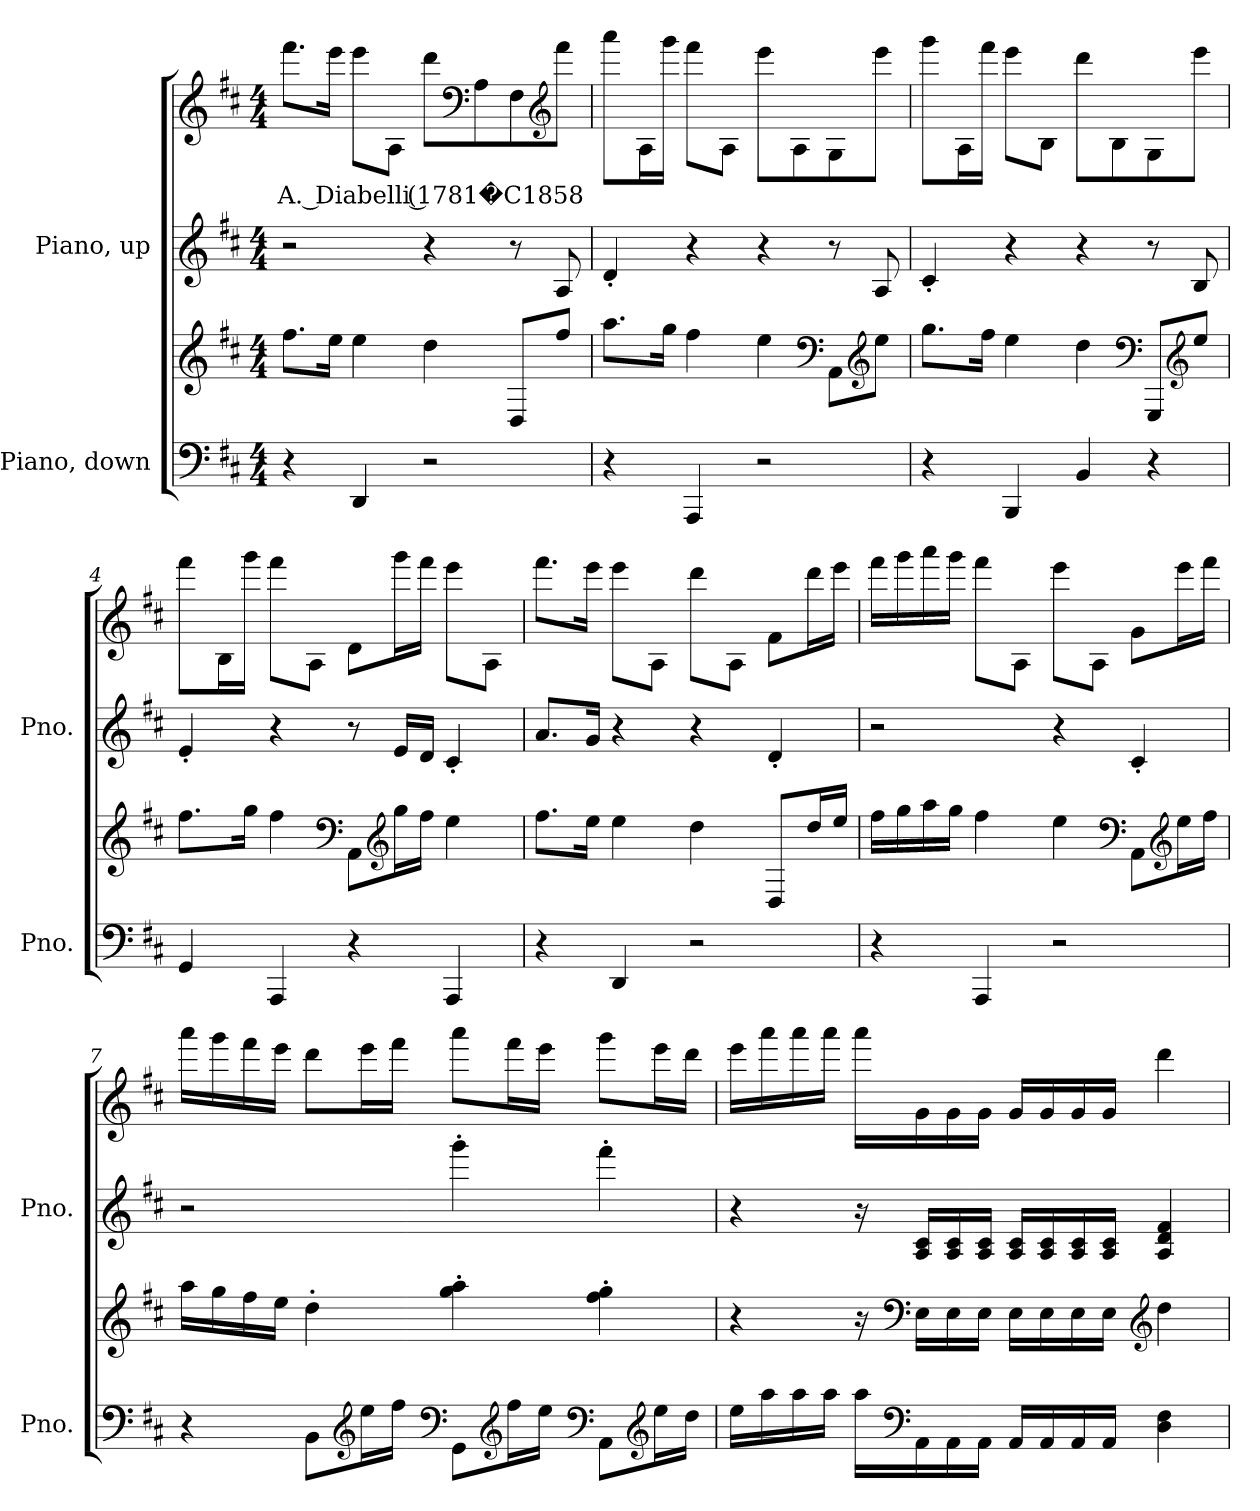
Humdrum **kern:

**kern	**kern	**kern	**kern	**text
*part2	*part2	*part1	*part1	*part1
*staff4	*staff3	*staff2	*staff1	*staff1
*I"Piano, down	*	*I"Piano, up	*	*
*I'Pno.	*	*I'Pno.	*	*
*clefF4	*clefG2	*clefG2	*clefG2	*
*k[f#c#]	*k[f#c#]	*k[f#c#]	*k[f#c#]	*
*M4/4	*M4/4	*M4/4	*M4/4	*
*MM70	*MM70	*MM70	*MM70	*
=1	=1	=1	=1	=1
!	!	!	!	!LO:LY:b
4r	8.ff#\L	2r	8.fff#\L	A. Diabelli (1781�C1858
.	16ee\Jk	.	16eee\Jk	.
4DD/	4ee\	.	8eee\L	.
.	.	.	8A\J	.
2r	4dd\	4r	8ddd\L	.
*	*	*	*clefF4	*
.	.	.	8A\	.
.	8D/L	8r	8F#\	.
*	*	*	*clefG2	*
.	8ff#/J	8A/	8fff#\J	.
!!LO:LB:g=z
=2	=2	=2	=2	=2
4r	8.aa\L	4d'/	8aaa\L	.
.	.	.	16A\L	.
.	16gg\Jk	.	16ggg\JJ	.
4AAA/	4ff#\	4r	8fff#\L	.
.	.	.	8A\J	.
2r	4ee\	4r	8eee\L	.
.	.	.	8A\	.
*	*clefF4	*	*	*
.	8AA\L	8r	8G\	.
*	*clefG2	*	*	*
.	8ee\J	8A/	8eee\J	.
=3	=3	=3	=3	=3
4r	8.gg\L	4c#'/	8ggg\L	.
.	.	.	16A\L	.
.	16ff#\Jk	.	16fff#\JJ	.
4BBB/	4ee\	4r	8eee\L	.
.	.	.	8B\J	.
4BB/	4dd\	4r	8ddd\L	.
.	.	.	8B\	.
*	*clefF4	*	*	*
4r	8GGG/L	8r	8G\	.
*	*clefG2	*	*	*
.	8ee/J	8B/	8eee\J	.
=4	=4	=4	=4	=4
4GG/	8.ff#\L	4e'/	8fff#\L	.
.	.	.	16B\L	.
.	16gg\Jk	.	16ggg\JJ	.
4AAA/	4ff#\	4r	8fff#\L	.
.	.	.	8A\J	.
*	*clefF4	*	*	*
4r	8AA\L	8r	8d\L	.
*	*clefG2	*	*	*
.	16gg\L	16e/LL	16ggg\L	.
.	16ff#\JJ	16d/JJ	16fff#\JJ	.
4AAA/	4ee\	4c#'/	8eee\L	.
.	.	.	8A\J	.
!!LO:LB:g=z
=5	=5	=5	=5	=5
4r	8.ff#\L	8.a/L	8.fff#\L	.
.	16ee\Jk	16g/Jk	16eee\Jk	.
4DD/	4ee\	4r	8eee\L	.
.	.	.	8A\J	.
2r	4dd\	4r	8ddd\L	.
.	.	.	8A\J	.
.	8D/L	4d'/	8f#\L	.
.	16dd/L	.	16ddd\L	.
.	16ee/JJ	.	16eee\JJ	.
=6	=6	=6	=6	=6
4r	16ff#\LL	2r	16fff#\LL	.
.	16gg\	.	16ggg\	.
.	16aa\	.	16aaa\	.
.	16gg\JJ	.	16ggg\JJ	.
4AAA/	4ff#\	.	8fff#\L	.
.	.	.	8A\J	.
2r	4ee\	4r	8eee\L	.
.	.	.	8A\J	.
*	*clefF4	*	*	*
.	8AA\L	4c#'/	8g\L	.
*	*clefG2	*	*	*
.	16ee\L	.	16eee\L	.
.	16ff#\JJ	.	16fff#\JJ	.
!!LO:PB:g=z
=7	=7	=7	=7	=7
4r	16aa\LL	2r	16aaa\LL	.
.	16gg\	.	16ggg\	.
.	16ff#\	.	16fff#\	.
.	16ee\JJ	.	16eee\JJ	.
8BB\L	4dd'\	.	8ddd\L	.
*clefG2	*	*	*	*
16ee\L	.	.	16eee\L	.
16ff#\JJ	.	.	16fff#\JJ	.
*clefF4	*	*	*	*
8GG\L	4gg\' 4aa\'	4ggg'\	8aaa\L	.
*clefG2	*	*	*	*
16ff#\L	.	.	16fff#\L	.
16ee\JJ	.	.	16eee\JJ	.
*clefF4	*	*	*	*
8AA\L	4ff#\' 4gg\'	4fff#'\	8ggg\L	.
*clefG2	*	*	*	*
16ee\L	.	.	16eee\L	.
16dd\JJ	.	.	16ddd\JJ	.
!!LO:LB:g=z
=8	=8	=8	=8	=8
16ee\LL	4r	4r	16eee\LL	.
16aa\	.	.	16aaa\	.
16aa\	.	.	16aaa\	.
16aa\JJ	.	.	16aaa\JJ	.
16aa\LL	16r	16r	16aaa\LL	.
*clefF4	*clefF4	*	*	*
16AA\	16E\LL	16A/ 16c#/LL	16g\	.
16AA\	16E\	16A/ 16c#/	16g\	.
16AA\JJ	16E\JJ	16A/ 16c#/JJ	16g\JJ	.
16AA/LL	16E\LL	16A/ 16c#/LL	16g/LL	.
16AA/	16E\	16A/ 16c#/	16g/	.
16AA/	16E\	16A/ 16c#/	16g/	.
16AA/JJ	16E\JJ	16A/ 16c#/JJ	16g/JJ	.
*	*clefG2	*	*	*
4D\ 4F#\	4dd\	4A/ 4d/ 4f#/	4ddd\	.
=	=	=	=	=
*-	*-	*-	*-	*-
